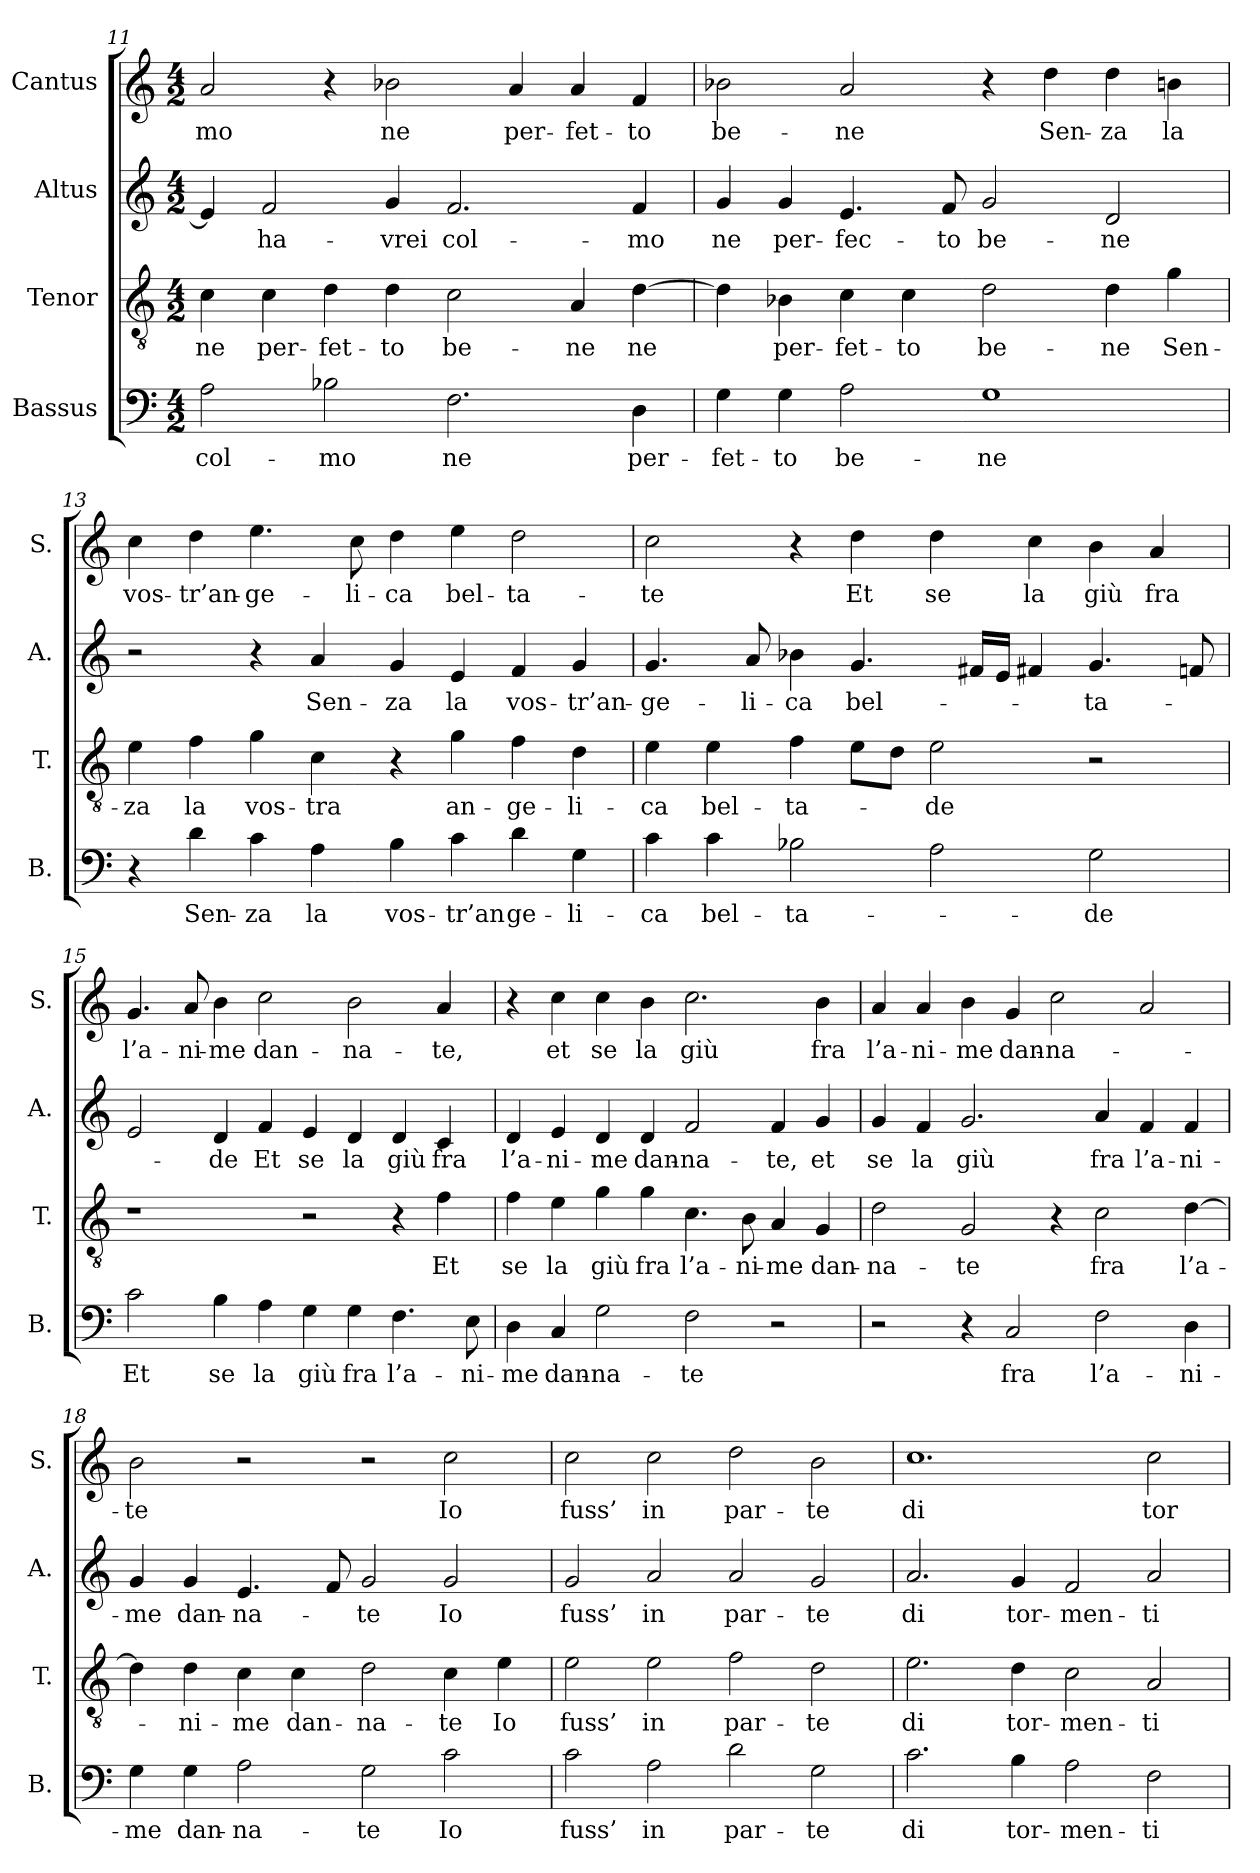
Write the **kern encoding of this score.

**kern	**text	**kern	**text	**kern	**text	**kern	**text
*part4	*part4	*part3	*part3	*part2	*part2	*part1	*part1
*staff4	*staff4	*staff3	*staff3	*staff2	*staff2	*staff1	*staff1
*I"Bassus	*	*I"Tenor	*	*I"Altus	*	*I"Cantus	*
*I'B.	*	*I'T.	*	*I'A.	*	*I'S.	*
*clefF4	*	*clefGv2	*	*clefG2	*	*clefG2	*
*	*	*ITrd7c12	*	*	*	*	*
*k[]	*	*k[]	*	*k[]	*	*k[]	*
*C:	*	*C:	*	*C:	*	*C:	*
*M4/2	*	*M4/2	*	*M4/2	*	*M4/2	*
=11	=11	=11	=11	=11	=11	=11	=11
2A\	col-	4C\	ne	4e/]	.	2a/	-mo
.	.	4C\	per-	2f/	ha-	.	.
2B-X\	-mo	4D\	-fet-	.	.	4r	.
.	.	4D\	-to	4g/	-vrei	2b-X\	ne
2.F\	ne	2C\	be-	2.f/	col-	.	.
.	.	.	.	.	.	4a/	per-
.	.	4AA/	-ne	.	.	4a/	-fet-
4D\	per-	[4D\	ne	4f/	-mo	4f/	-to
=12	=12	=12	=12	=12	=12	=12	=12
4G\	-fet-	4D\]	.	4g/	ne	2b-X\	be-
4G\	-to	4BB-X\	per-	4g/	per-	.	.
2A\	be-	4C\	-fet-	4.e/	-fec-	2a/	-ne
.	.	4C\	-to	.	.	.	.
.	.	.	.	8f/	-to	.	.
1G\	-ne	2D\	be-	2g/	be-	4r	.
.	.	.	.	.	.	4dd\	Sen-
.	.	4D\	-ne	2d/	-ne	4dd\	-za
.	.	4G\	Sen-	.	.	4bn\	la
=13	=13	=13	=13	=13	=13	=13	=13
4r	.	4E\	-za	2r	.	4cc\	vos-
4d\	Sen-	4F\	la	.	.	4dd\	-tr’an-
4c\	-za	4G\	vos-	4r	.	4.ee\	-ge-
4A\	la	4C\	-tra	4a/	Sen-	.	.
.	.	.	.	.	.	8cc\	-li-
4B\	vos-	4r	.	4g/	-za	4dd\	-ca
4c\	-tr’an	4G\	an-	4e/	la	4ee\	bel-
4d\	ge-	4F\	-ge-	4f/	vos-	2dd\	-ta-
4G\	-li-	4D\	-li-	4g/	-tr’an-	.	.
!!LO:PB:g=z
=14	=14	=14	=14	=14	=14	=14	=14
4c\	-ca	4E\	-ca	4.g/	-ge-	2cc\	-te
4c\	bel-	4E\	bel-	.	.	.	.
.	.	.	.	8a/	-li-	.	.
2B-X\	-ta-	4F\	-ta-	4b-X\	-ca	4r	.
.	.	8E\L	.	4.g/	bel-	4dd\	Et
.	.	8D\J	.	.	.	.	.
2A\	.	2E\	-de	.	.	4dd\	se
.	.	.	.	16f#X/LL	.	.	.
.	.	.	.	16e/JJ	.	.	.
.	.	.	.	4f#X/	.	4cc\	la
2G\	-de	2r	.	4.g/	-ta-	4b\	giù
.	.	.	.	.	.	4a/	fra
.	.	.	.	8fn/	.	.	.
=15	=15	=15	=15	=15	=15	=15	=15
2c\	Et	1r	.	2e/	.	4.g/	l’a-
.	.	.	.	.	.	8a/	-ni-
4B\	se	.	.	4d/	-de	4b\	-me
4A\	la	.	.	4f/	Et	2cc\	dan-
4G\	giù	2r	.	4e/	se	.	.
4G\	fra	.	.	4d/	la	2b\	-na-
4.F\	l’a-	4r	.	4d/	giù	.	.
.	.	4F\	Et	4c/	fra	4a/	-te,
8E\	-ni-	.	.	.	.	.	.
=16	=16	=16	=16	=16	=16	=16	=16
4D\	-me	4F\	se	4d/	l’a-	4r	.
4C/	dan-	4E\	la	4e/	-ni-	4cc\	et
2G\	-na-	4G\	giù	4d/	-me	4cc\	se
.	.	4G\	fra	4d/	dan-	4b\	la
2F\	-te	4.C\	l’a-	2f/	-na-	2.cc\	giù
.	.	8BB\	-ni-	.	.	.	.
2r	.	4AA/	-me	4f/	-te,	.	.
.	.	4GG/	dan-	4g/	et	4b\	fra
!!LO:LB:g=z
=17	=17	=17	=17	=17	=17	=17	=17
2r	.	2D\	-na-	4g/	se	4a/	l’a-
.	.	.	.	4f/	la	4a/	-ni-
4r	.	2GG/	-te	2.g/	giù	4b\	-me
2C/	fra	.	.	.	.	4g/	dan-
.	.	4r	.	.	.	2cc\	-na-
2F\	l’a-	2C\	fra	4a/	fra	.	.
.	.	.	.	4f/	l’a-	2a/	.
4D\	-ni-	[4D\	l’a-	4f/	-ni-	.	.
=18	=18	=18	=18	=18	=18	=18	=18
4G\	-me	4D\]	.	4g/	-me	2b\	-te
4G\	dan-	4D\	-ni-	4g/	dan-	.	.
2A\	-na-	4C\	-me	4.e/	-na-	2r	.
.	.	4C\	dan-	.	.	.	.
.	.	.	.	8f/	.	.	.
2G\	-te	2D\	-na-	2g/	-te	2r	.
2c\	Io	4C\	-te	2g/	Io	2cc\	Io
.	.	4E\	Io	.	.	.	.
=19	=19	=19	=19	=19	=19	=19	=19
2c\	fuss’	2E\	fuss’	2g/	fuss’	2cc\	fuss’
2A\	in	2E\	in	2a/	in	2cc\	in
2d\	par-	2F\	par-	2a/	par-	2dd\	par-
2G\	-te	2D\	-te	2g/	-te	2b\	-te
=20	=20	=20	=20	=20	=20	=20	=20
2.c\	di	2.E\	di	2.a/	di	1.cc\	di
4B\	tor-	4D\	tor-	4g/	tor-	.	.
2A\	-men-	2C\	-men-	2f/	-men-	.	.
2F\	-ti	2AA/	-ti	2a/	-ti	2cc\	tor-
=	=	=	=	=	=	=	=
*-	*-	*-	*-	*-	*-	*-	*-
